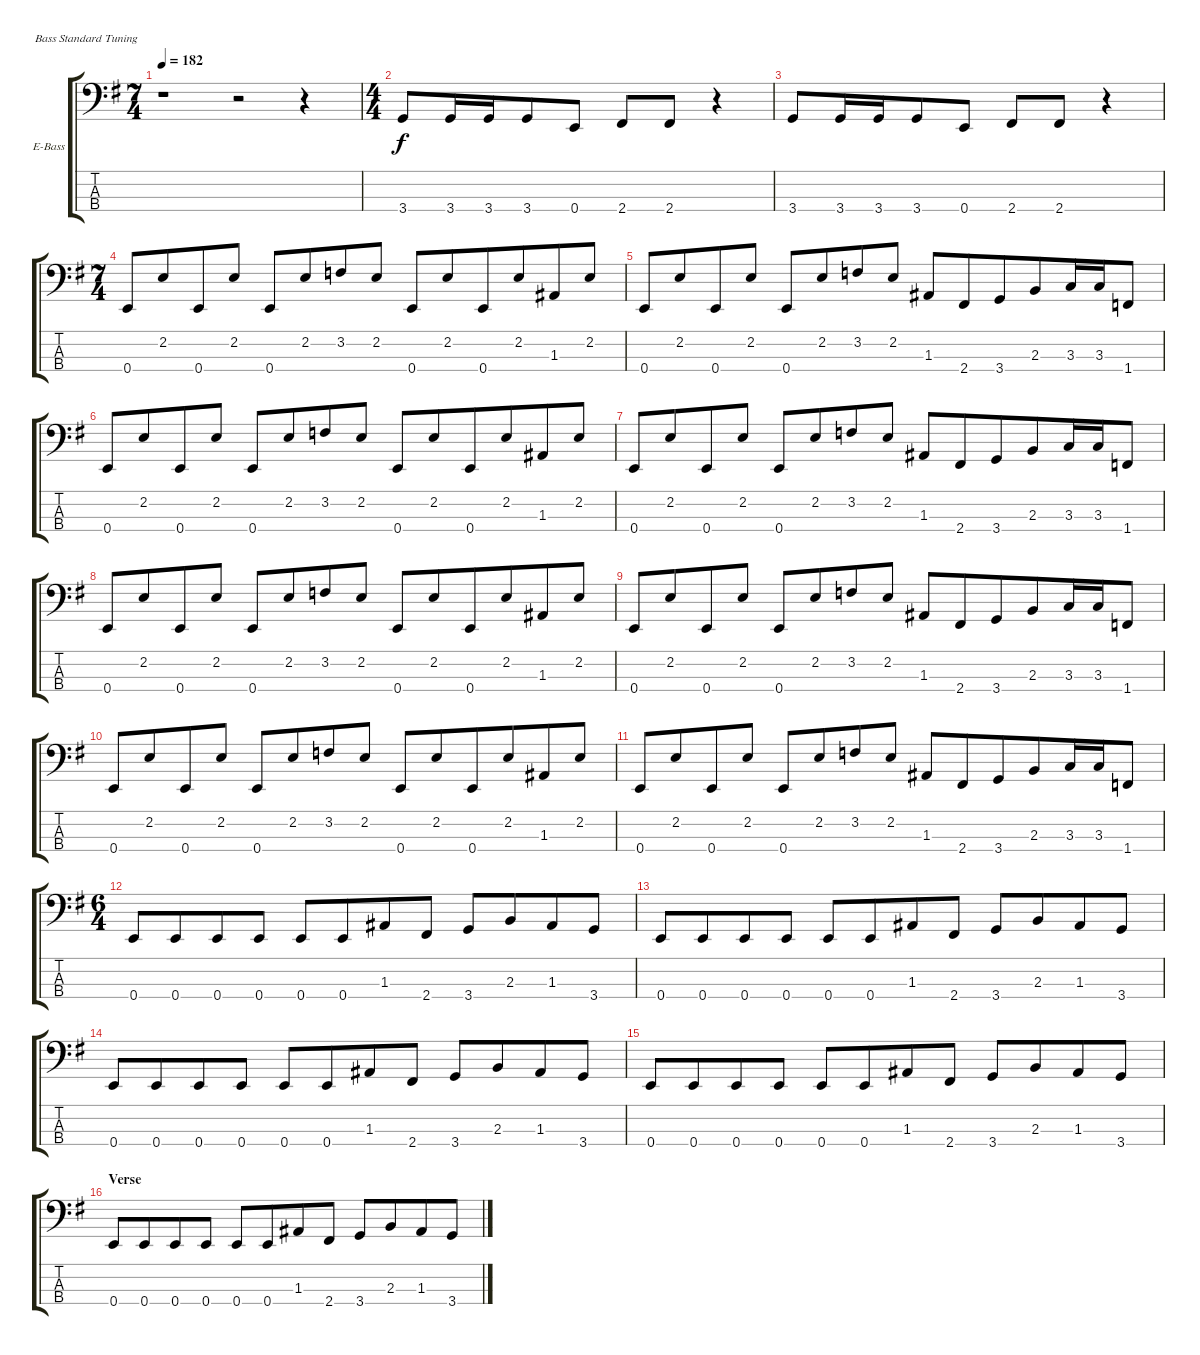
\bracketExtendMode groupsimilarinstruments
\firstSystemTrackNameOrientation horizontal
\otherSystemsTrackNameOrientation horizontal
\track ("Bass" "E-Bass") {instrument electricbasspick}
\staff {score tabs}
\tuning (G2 D2 A1 E1)
\ts (7 4)
\tempo 182
\clef f4
\scale
1.05549
\ks g
r.1{dy f} r.2 r.4 |
\ts (4 4)
\beaming (8 4 4 6)
\scale
0.944515 3.4.8 3.4.16 3.4.16 3.4.8 0.4.8 2.4.8 2.4.8 r.4 |
\scale
1.05549 3.4.8 3.4.16 3.4.16 3.4.8 0.4.8 2.4.8 2.4.8 r.4 |
\ts (7 4)
\beaming (8 4 4 6)
\scale
0.944515 0.4.8 2.2.8 0.4.8 2.2.8 0.4.8 2.2.8 3.2.8 2.2.8 0.4.8 2.2.8 0.4.8 2.2.8 1.3.8 2.2.8 |
\scale
1.05549 0.4.8 2.2.8 0.4.8 2.2.8 0.4.8 2.2.8 3.2.8 2.2.8 1.3.8 2.4.8 3.4.8 2.3.8 3.3.16 3.3.16 1.4.8 |
\scale
0.944515 0.4.8 2.2.8 0.4.8 2.2.8 0.4.8 2.2.8 3.2.8 2.2.8 0.4.8 2.2.8 0.4.8 2.2.8 1.3.8 2.2.8 |
\scale
1.05549 0.4.8 2.2.8 0.4.8 2.2.8 0.4.8 2.2.8 3.2.8 2.2.8 1.3.8 2.4.8 3.4.8 2.3.8 3.3.16 3.3.16 1.4.8 |
\scale
0.944515 0.4.8 2.2.8 0.4.8 2.2.8 0.4.8 2.2.8 3.2.8 2.2.8 0.4.8 2.2.8 0.4.8 2.2.8 1.3.8 2.2.8 |
\scale
1.05549 0.4.8 2.2.8 0.4.8 2.2.8 0.4.8 2.2.8 3.2.8 2.2.8 1.3.8 2.4.8 3.4.8 2.3.8 3.3.16 3.3.16 1.4.8 |
\scale
0.944515 0.4.8 2.2.8 0.4.8 2.2.8 0.4.8 2.2.8 3.2.8 2.2.8 0.4.8 2.2.8 0.4.8 2.2.8 1.3.8 2.2.8 |
\scale
1.05549 0.4.8 2.2.8 0.4.8 2.2.8 0.4.8 2.2.8 3.2.8 2.2.8 1.3.8 2.4.8 3.4.8 2.3.8 3.3.16 3.3.16 1.4.8 |
\ts (6 4)
\beaming (8 4 4 6)
\scale
0.944515 0.4.8 0.4.8 0.4.8 0.4.8 0.4.8 0.4.8 1.3.8 2.4.8 3.4.8 2.3.8 1.3.8 3.4.8 |
\scale
1.05549 0.4.8 0.4.8 0.4.8 0.4.8 0.4.8 0.4.8 1.3.8 2.4.8 3.4.8 2.3.8 1.3.8 3.4.8 |
\scale
0.944515 0.4.8 0.4.8 0.4.8 0.4.8 0.4.8 0.4.8 1.3.8 2.4.8 3.4.8 2.3.8 1.3.8 3.4.8 |
\scale
1.05549 0.4.8 0.4.8 0.4.8 0.4.8 0.4.8 0.4.8 1.3.8 2.4.8 3.4.8 2.3.8 1.3.8 3.4.8 |
\section ("" "Verse")
\scale
0.944515 0.4.8 0.4.8 0.4.8 0.4.8 0.4.8 0.4.8 1.3.8 2.4.8 3.4.8 2.3.8 1.3.8 3.4.8
